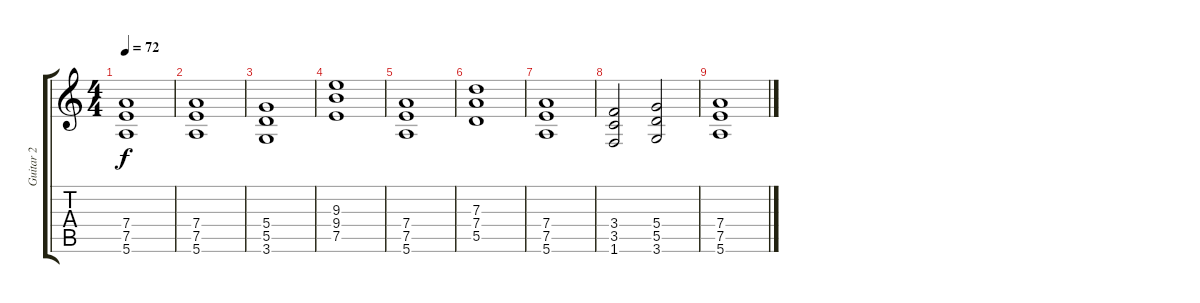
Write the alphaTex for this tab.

\track ("Guitar 2" "Guitar 2") {instrument acousticguitarsteel}
\staff {score tabs}
\tuning (E4 B3 G3 D3 A2 E2) {hide}
\ts (4 4)
\tempo 72
\clef g2
\ks c
(7.4 7.5 5.6).1{dy f} |
(7.4 7.5 5.6).1 |
(5.4 5.5 3.6).1 |
(9.3 9.4 7.5).1 |
(7.4 7.5 5.6).1 |
(7.3 7.4 5.5).1 |
(7.4 7.5 5.6).1 |
(3.4 3.5 1.6).2 (5.4 5.5 3.6).2 |
(7.4 7.5 5.6).1
